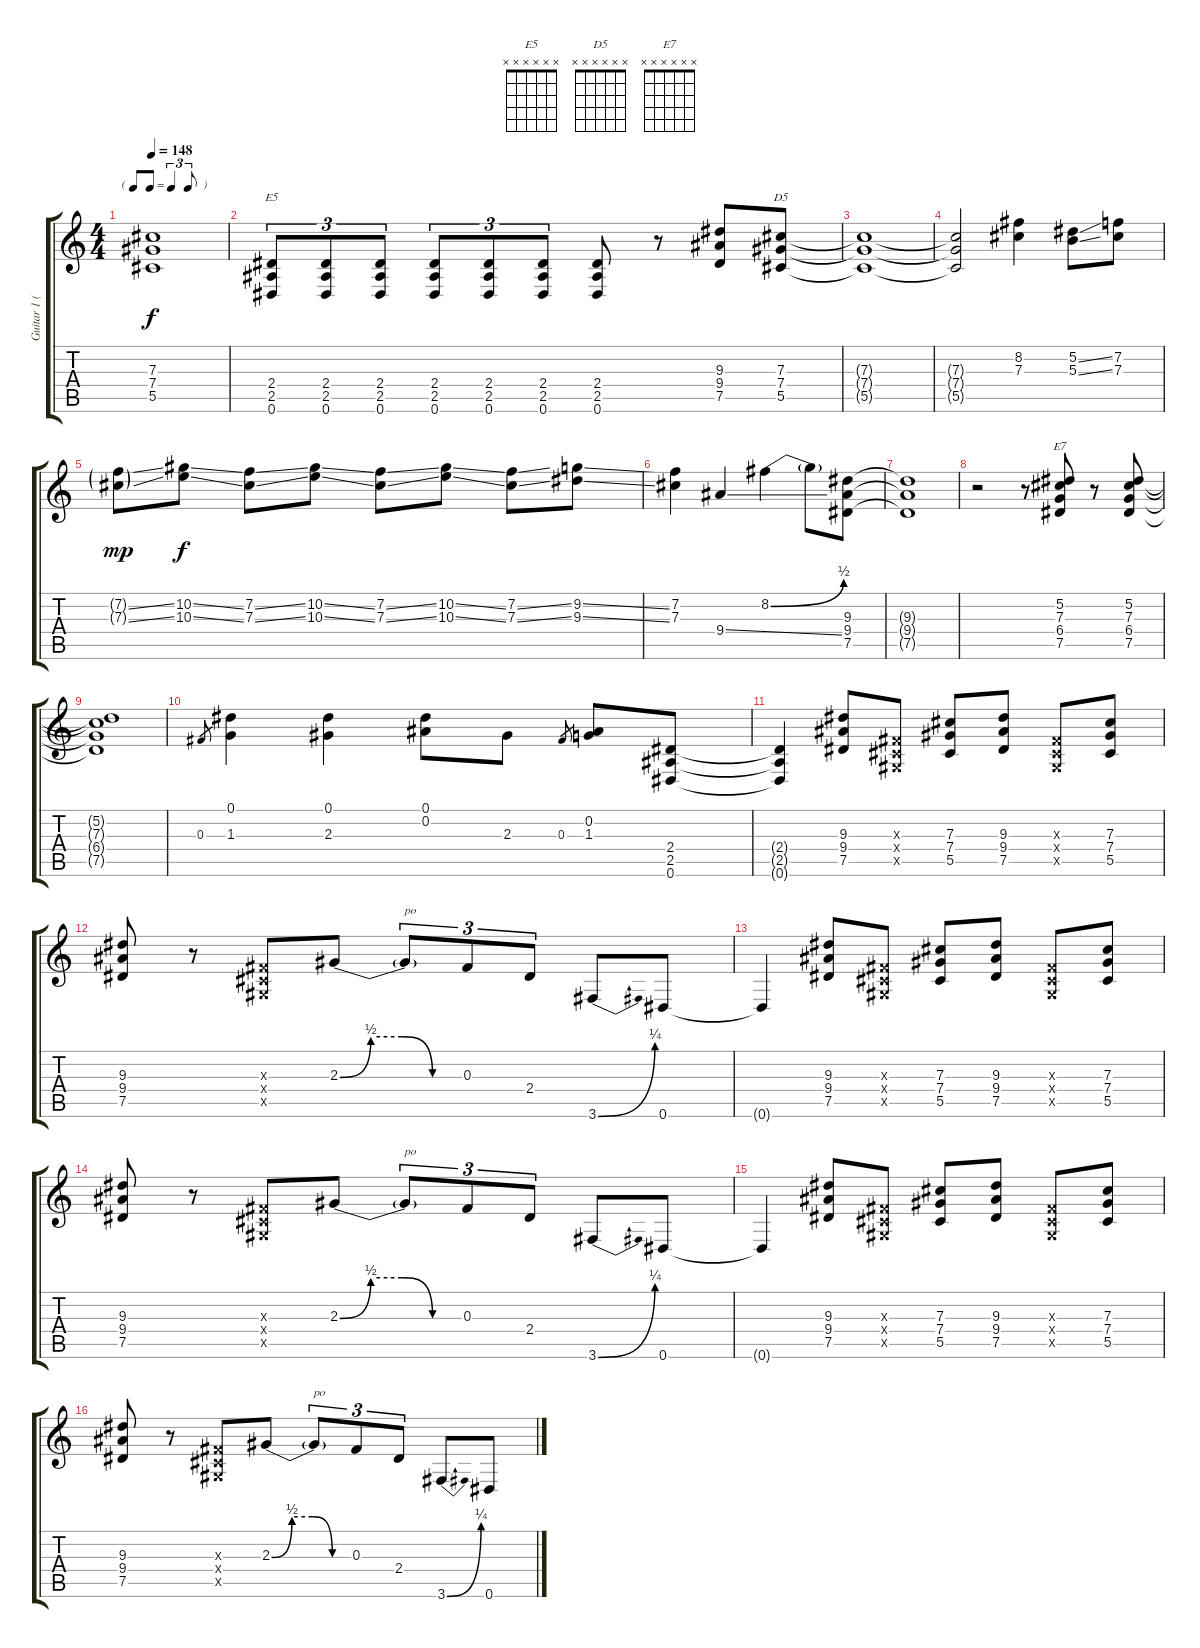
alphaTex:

\track ("Guitar 1 (Slash)" "Guitar 1 (") {instrument overdrivenguitar}
\staff {score tabs}
\tuning (Eb4 Bb3 Gb3 Db3 Ab2 Eb2) {hide}
\chord ("E5" x x x x x x)
\chord ("D5" x x x x x x)
\chord ("E7" x x x x x x)
\ts (4 4)
\tf triplet8th
\tempo 148
\clef g2
\ks c
(7.3{t} 7.4{t} 5.5{t}).1{dy f} |
(2.4 2.5 0.6).8{tu (3 2) ch "E5"} (2.4 2.5 0.6).8{tu (3 2)} (2.4 2.5 0.6).8{tu (3 2)} (2.4 2.5 0.6).8{tu (3 2)} (2.4 2.5 0.6).8{tu (3 2)} (2.4 2.5 0.6).8{tu (3 2)} (2.4 2.5 0.6).8 r.8 (9.3 9.4 7.5).8 (7.3 7.4 5.5).8{ch "D5"} |
(7.3{t} 7.4{t} 5.5{t}).1 |
(7.3{t} 7.4{t} 5.5{t}).2 (8.2 7.3).4 (5.2{ss} 5.3{ss}).8 (7.2 7.3).8 |
(7.2{ss g} 7.3{ss g}).8{dy mp} (10.2{ss} 10.3{ss}).8{dy f} (7.2{ss} 7.3{ss}).8 (10.2{ss} 10.3{ss}).8 (7.2{ss} 7.3{ss}).8 (10.2{ss} 10.3{ss}).8 (7.2{ss} 7.3{ss}).8 (9.2{ss} 9.3{ss}).8 |
(7.2 7.3).4 9.4{ss}.4 8.2{be (bend 0 0 60 2)}.4 8.2{t}.8 (9.3 9.4 7.5).8 |
(9.3{t} 9.4{t} 7.5{t}).1 |
r.2 r.8 (5.2 7.3 6.4 7.5).8{ch "E7"} r.8 (5.2 7.3 6.4 7.5).8 |
(5.2{t} 7.3{t} 6.4{t} 7.5{t}).1 |
0.3.8{gr} (0.1 1.3).4 (0.1 2.3).4 (0.1 0.2).8 2.3.8 0.3.8{gr} (0.2 1.3).8 (2.4 2.5 0.6).8 |
(2.4{t} 2.5{t} 0.6{t}).4 (9.3 9.4 7.5).8 (0.3{x} 0.4{x} 0.5{x}).8 (7.3 7.4 5.5).8 (9.3 9.4 7.5).8 (0.3{x} 0.4{x} 0.5{x}).8 (7.3 7.4 5.5).8 |
(9.3 9.4 7.5).8 r.8 (0.3{x} 0.4{x} 0.5{x}).8 2.3{be (custom 0 0 15 2 30 2 45 0 60 0)}.8 2.3{t}.8{tu (3 2) txt "po"} 0.3.8{tu (3 2)} 2.4.8{tu (3 2)} 3.6{be (bend 0 0 60 1)}.8 0.6.8 |
0.6{t}.4 (9.3 9.4 7.5).8 (0.3{x} 0.4{x} 0.5{x}).8 (7.3 7.4 5.5).8 (9.3 9.4 7.5).8 (0.3{x} 0.4{x} 0.5{x}).8 (7.3 7.4 5.5).8 |
(9.3 9.4 7.5).8 r.8 (0.3{x} 0.4{x} 0.5{x}).8 2.3{be (custom 0 0 15 2 30 2 45 0 60 0)}.8 2.3{t}.8{tu (3 2) txt "po"} 0.3.8{tu (3 2)} 2.4.8{tu (3 2)} 3.6{be (bend 0 0 60 1)}.8 0.6.8 |
0.6{t}.4 (9.3 9.4 7.5).8 (0.3{x} 0.4{x} 0.5{x}).8 (7.3 7.4 5.5).8 (9.3 9.4 7.5).8 (0.3{x} 0.4{x} 0.5{x}).8 (7.3 7.4 5.5).8 |
(9.3 9.4 7.5).8 r.8 (0.3{x} 0.4{x} 0.5{x}).8 2.3{be (custom 0 0 15 2 30 2 45 0 60 0)}.8 2.3{t}.8{tu (3 2) txt "po"} 0.3.8{tu (3 2)} 2.4.8{tu (3 2)} 3.6{be (bend 0 0 60 1)}.8 0.6.8
